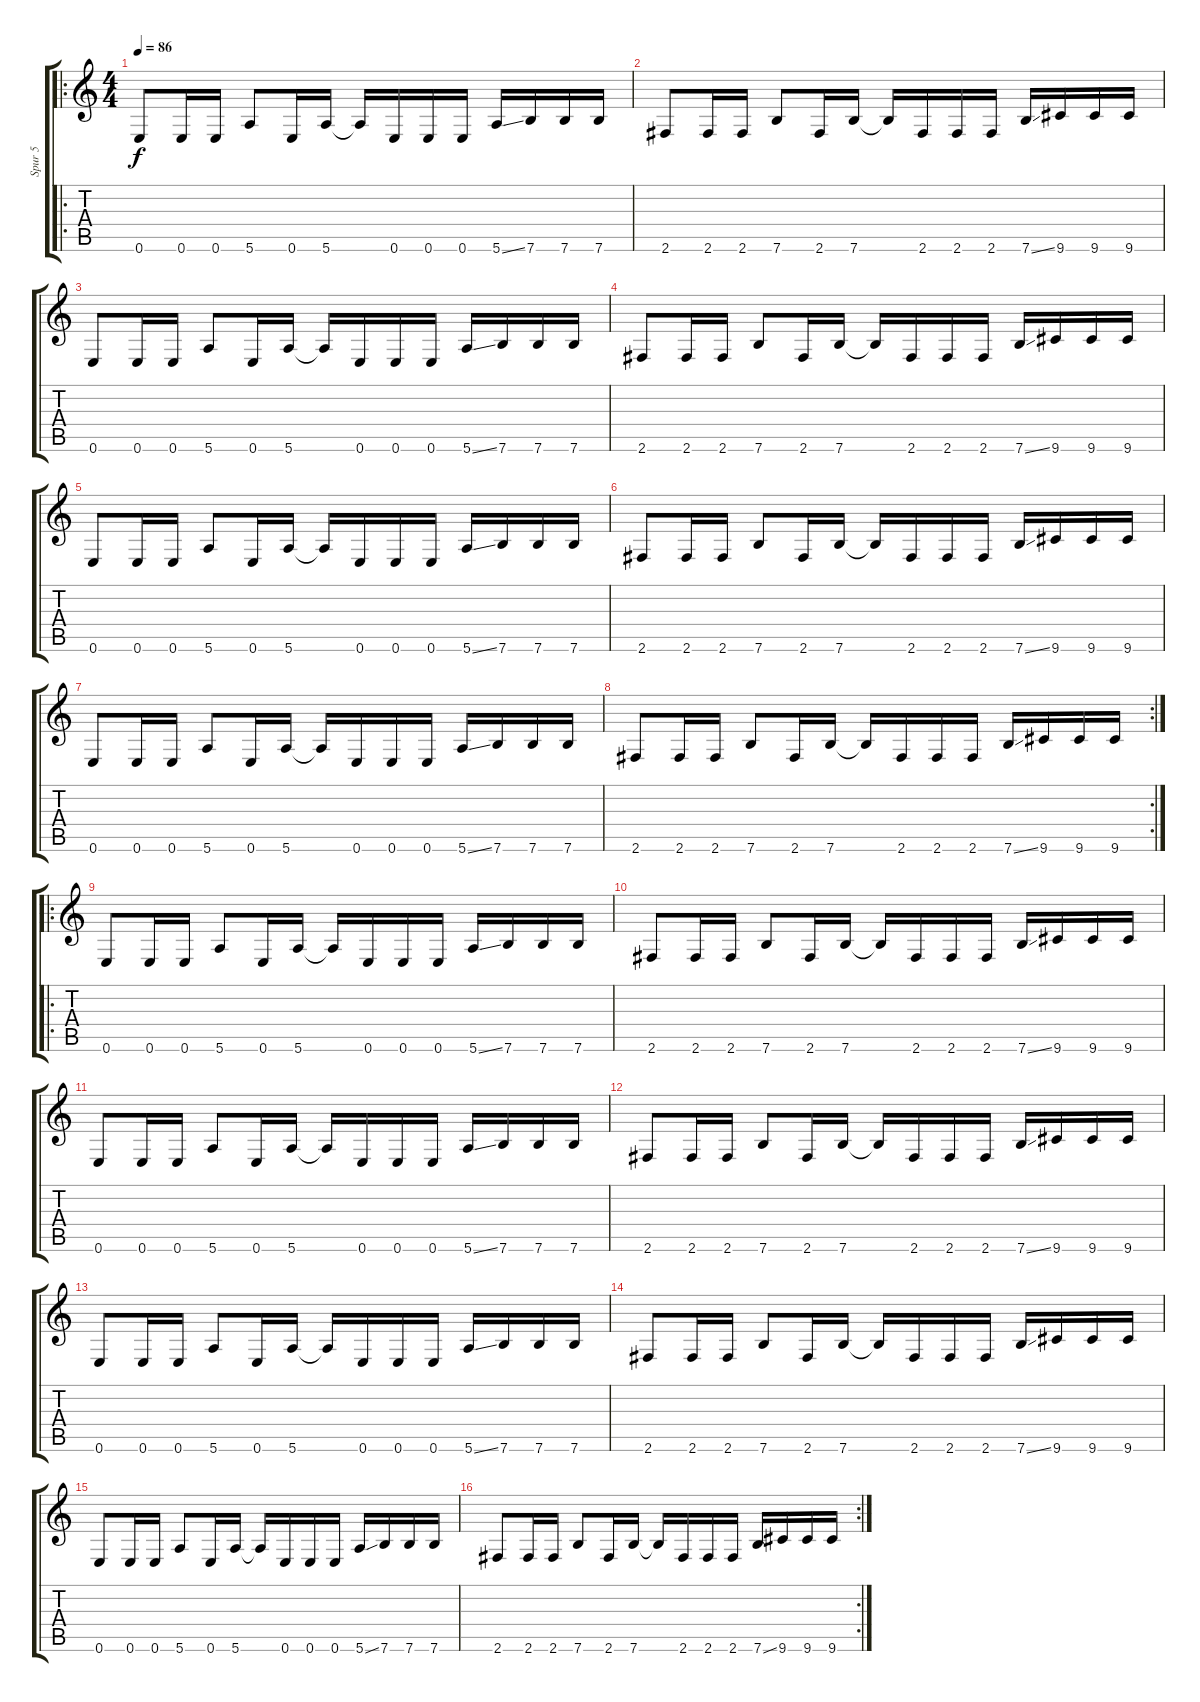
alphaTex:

\track ("Spur 5" "Spur 5") {instrument electricbassfinger}
\staff {score tabs}
\tuning (E4 B3 G3 D3 A2 E2) {hide}
\ro
\ts (4 4)
\tempo 86
\clef g2
\ks c
0.6.8{dy f instrument electricbassfinger} 0.6.16 0.6.16 5.6.8 0.6.16 5.6.16 5.6{t}.16 0.6.16 0.6.16 0.6.16 5.6{ss}.16 7.6.16 7.6.16 7.6.16 |
2.6.8 2.6.16 2.6.16 7.6.8 2.6.16 7.6.16 7.6{t}.16 2.6.16 2.6.16 2.6.16 7.6{ss}.16 9.6.16 9.6.16 9.6.16 |
0.6.8 0.6.16 0.6.16 5.6.8 0.6.16 5.6.16 5.6{t}.16 0.6.16 0.6.16 0.6.16 5.6{ss}.16 7.6.16 7.6.16 7.6.16 |
2.6.8 2.6.16 2.6.16 7.6.8 2.6.16 7.6.16 7.6{t}.16 2.6.16 2.6.16 2.6.16 7.6{ss}.16 9.6.16 9.6.16 9.6.16 |
0.6.8 0.6.16 0.6.16 5.6.8 0.6.16 5.6.16 5.6{t}.16 0.6.16 0.6.16 0.6.16 5.6{ss}.16 7.6.16 7.6.16 7.6.16 |
2.6.8 2.6.16 2.6.16 7.6.8 2.6.16 7.6.16 7.6{t}.16 2.6.16 2.6.16 2.6.16 7.6{ss}.16 9.6.16 9.6.16 9.6.16 |
0.6.8 0.6.16 0.6.16 5.6.8 0.6.16 5.6.16 5.6{t}.16 0.6.16 0.6.16 0.6.16 5.6{ss}.16 7.6.16 7.6.16 7.6.16 |
\rc 2
2.6.8 2.6.16 2.6.16 7.6.8 2.6.16 7.6.16 7.6{t}.16 2.6.16 2.6.16 2.6.16 7.6{ss}.16 9.6.16 9.6.16 9.6.16 |
\ro
0.6.8 0.6.16 0.6.16 5.6.8 0.6.16 5.6.16 5.6{t}.16 0.6.16 0.6.16 0.6.16 5.6{ss}.16 7.6.16 7.6.16 7.6.16 |
2.6.8 2.6.16 2.6.16 7.6.8 2.6.16 7.6.16 7.6{t}.16 2.6.16 2.6.16 2.6.16 7.6{ss}.16 9.6.16 9.6.16 9.6.16 |
0.6.8 0.6.16 0.6.16 5.6.8 0.6.16 5.6.16 5.6{t}.16 0.6.16 0.6.16 0.6.16 5.6{ss}.16 7.6.16 7.6.16 7.6.16 |
2.6.8 2.6.16 2.6.16 7.6.8 2.6.16 7.6.16 7.6{t}.16 2.6.16 2.6.16 2.6.16 7.6{ss}.16 9.6.16 9.6.16 9.6.16 |
0.6.8 0.6.16 0.6.16 5.6.8 0.6.16 5.6.16 5.6{t}.16 0.6.16 0.6.16 0.6.16 5.6{ss}.16 7.6.16 7.6.16 7.6.16 |
2.6.8 2.6.16 2.6.16 7.6.8 2.6.16 7.6.16 7.6{t}.16 2.6.16 2.6.16 2.6.16 7.6{ss}.16 9.6.16 9.6.16 9.6.16 |
0.6.8 0.6.16 0.6.16 5.6.8 0.6.16 5.6.16 5.6{t}.16 0.6.16 0.6.16 0.6.16 5.6{ss}.16 7.6.16 7.6.16 7.6.16 |
\rc 2
2.6.8 2.6.16 2.6.16 7.6.8 2.6.16 7.6.16 7.6{t}.16 2.6.16 2.6.16 2.6.16 7.6{ss}.16 9.6.16 9.6.16 9.6.16
